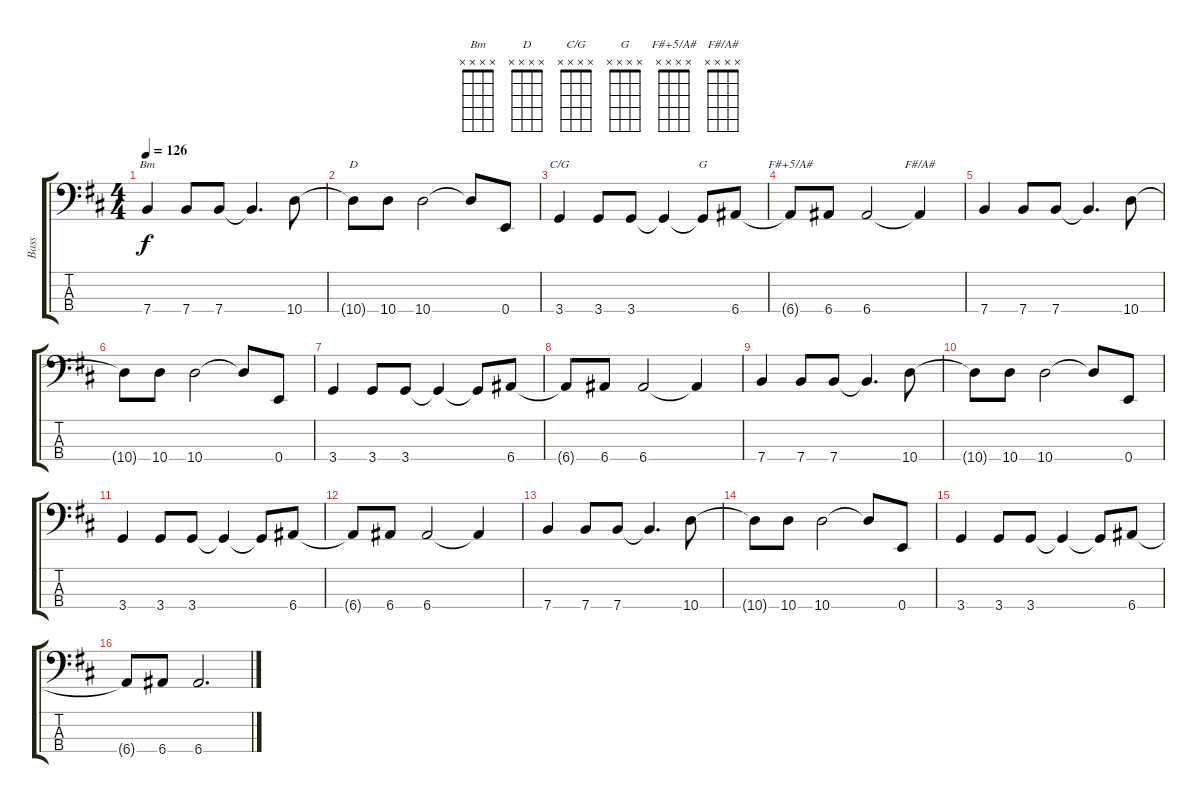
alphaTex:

\track ("Bass" "Bass") {instrument electricbassfinger}
\staff {score tabs}
\tuning (G2 D2 A1 E1) {hide}
\chord ("Bm" x x x x)
\chord ("D" x x x x)
\chord ("C/G" x x x x)
\chord ("G" x x x x)
\chord ("F#+5/A#" x x x x)
\chord ("F#/A#" x x x x)
\ts (4 4)
\tempo 126
\clef f4
\ks bminor
7.4.4{ch "Bm" dy f} 7.4.8 7.4.8 7.4{t}.4{d} 10.4.8 |
10.4{t}.8{ch "D"} 10.4.8 10.4.2 10.4{t}.8 0.4.8 |
3.4.4{ch "C/G"} 3.4.8 3.4.8 3.4{t}.4 3.4{t}.8{ch "G"} 6.4.8 |
6.4{t}.8{ch "F#+5/A#"} 6.4.8 6.4.2 6.4{t}.4{ch "F#/A#"} |
7.4.4 7.4.8 7.4.8 7.4{t}.4{d} 10.4.8 |
10.4{t}.8 10.4.8 10.4.2 10.4{t}.8 0.4.8 |
3.4.4 3.4.8 3.4.8 3.4{t}.4 3.4{t}.8 6.4.8 |
6.4{t}.8 6.4.8 6.4.2 6.4{t}.4 |
7.4.4 7.4.8 7.4.8 7.4{t}.4{d} 10.4.8 |
10.4{t}.8 10.4.8 10.4.2 10.4{t}.8 0.4.8 |
3.4.4 3.4.8 3.4.8 3.4{t}.4 3.4{t}.8 6.4.8 |
6.4{t}.8 6.4.8 6.4.2 6.4{t}.4 |
7.4.4 7.4.8 7.4.8 7.4{t}.4{d} 10.4.8 |
10.4{t}.8 10.4.8 10.4.2 10.4{t}.8 0.4.8 |
3.4.4 3.4.8 3.4.8 3.4{t}.4 3.4{t}.8 6.4.8 |
6.4{t}.8 6.4.8 6.4.2{d}
